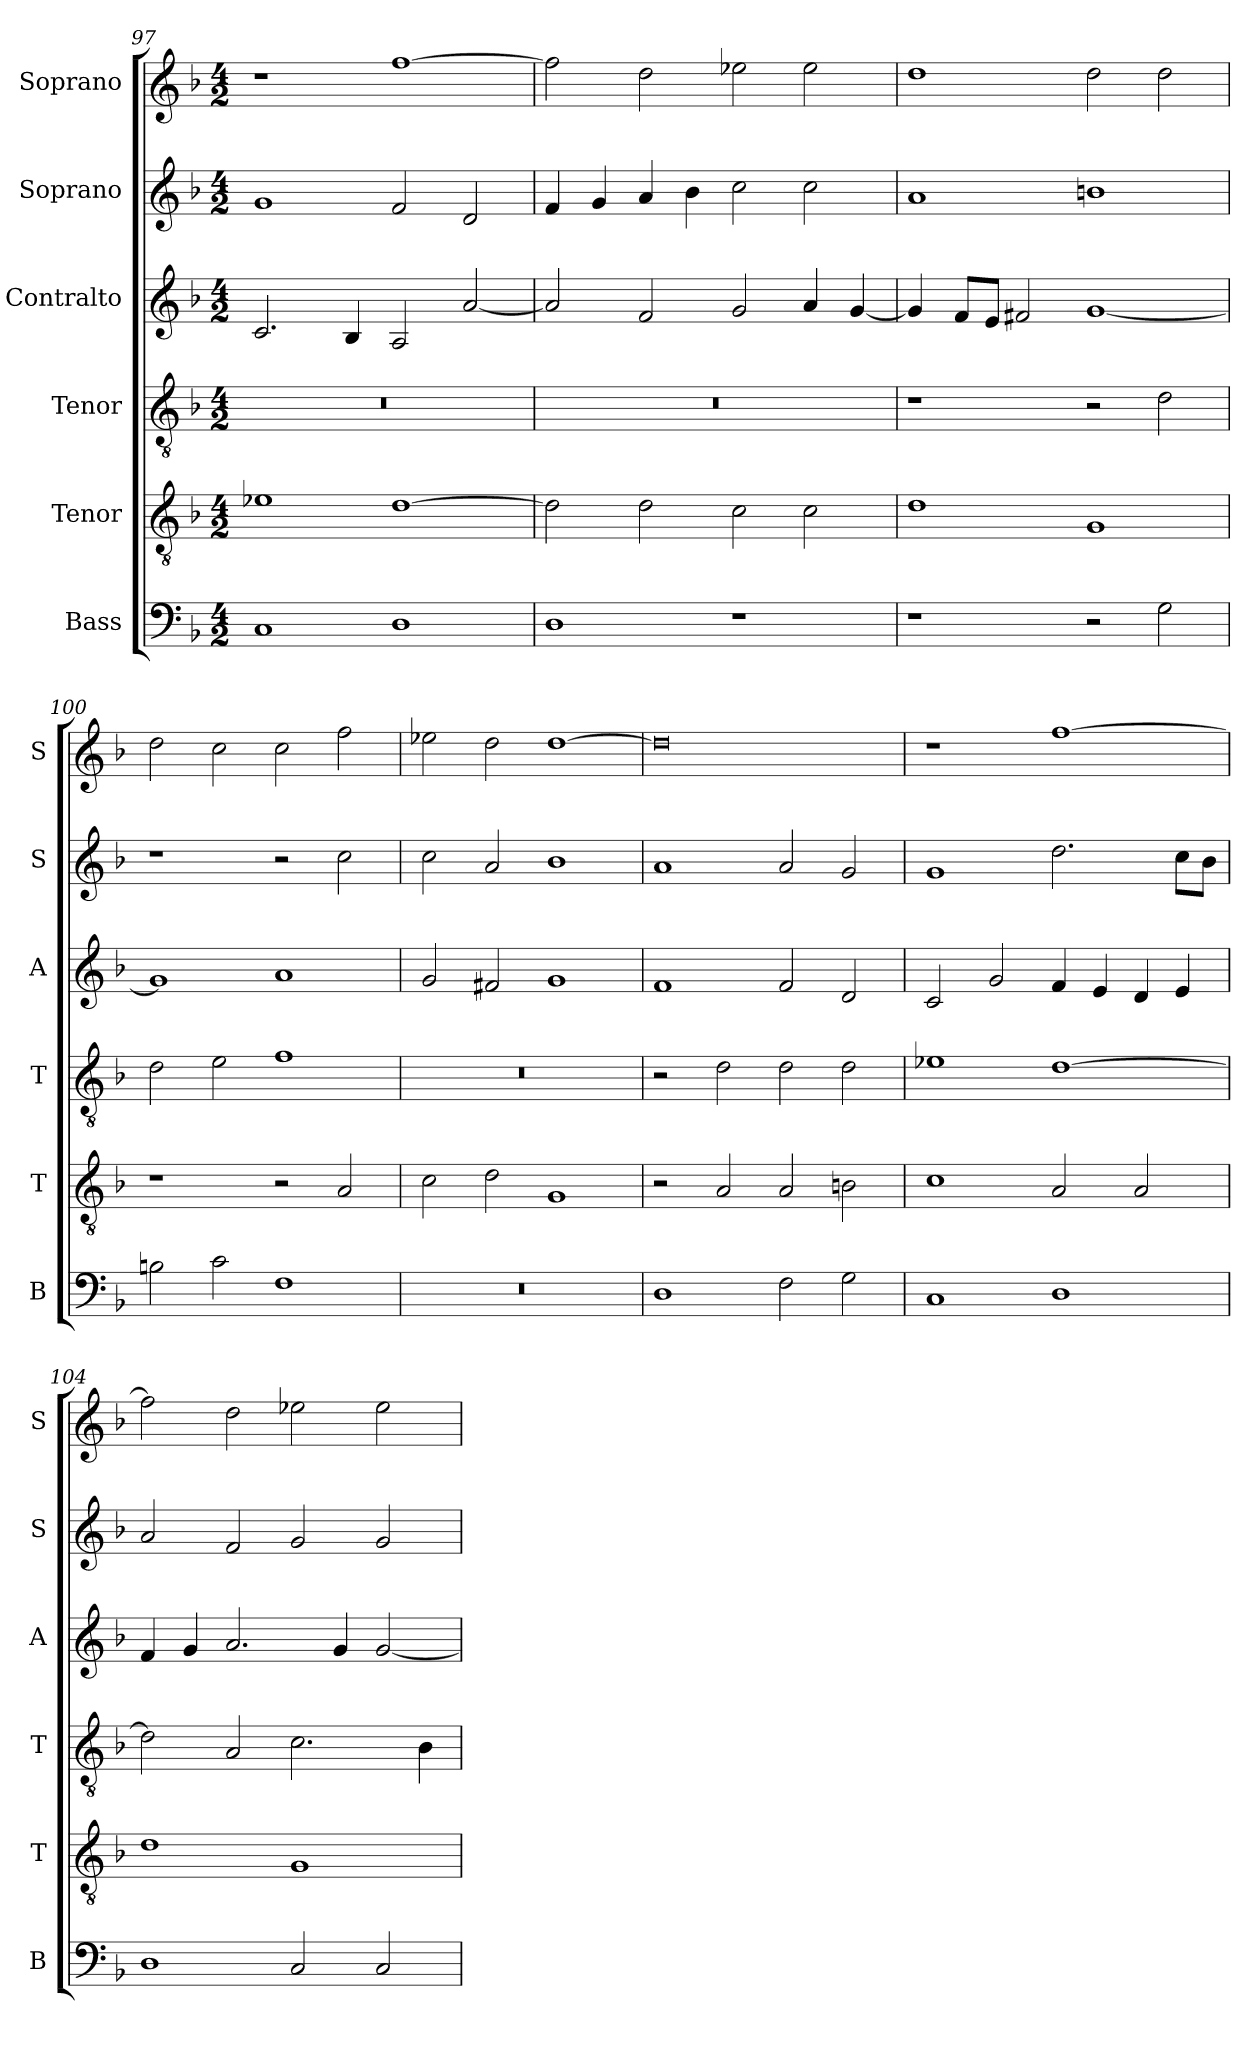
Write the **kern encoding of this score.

**kern	**kern	**kern	**kern	**kern	**kern
*part6	*part5	*part4	*part3	*part2	*part1
*staff6	*staff5	*staff4	*staff3	*staff2	*staff1
*I"Bass	*I"Tenor	*I"Tenor	*I"Contralto	*I"Soprano	*I"Soprano
*I'B	*I'T	*I'T	*I'A	*I'S	*I'S
*clefF4	*clefGv2	*clefGv2	*clefG2	*clefG2	*clefG2
*k[b-]	*k[b-]	*k[b-]	*k[b-]	*k[b-]	*k[b-]
*G:dor	*G:dor	*G:dor	*G:dor	*G:dor	*G:dor
*M4/2	*M4/2	*M4/2	*M4/2	*M4/2	*M4/2
=97	=97	=97	=97	=97	=97
1C	1e-X	0r	2.c	1g	1r
.	.	.	4B-	.	.
1D	[1d	.	2A	2f	[1ff
.	.	.	[2a	2d	.
=98	=98	=98	=98	=98	=98
1D	2d]	0r	2a]	4f	2ff]
.	.	.	.	4g	.
.	2d	.	2f	4a	2dd
.	.	.	.	4b-	.
1r	2c	.	2g	2cc	2ee-X
.	2c	.	4a	2cc	2ee-
.	.	.	[4g	.	.
=99	=99	=99	=99	=99	=99
1r	1d	1r	4g]	1a	1dd
.	.	.	8f/L	.	.
.	.	.	8e/J	.	.
.	.	.	2f#X	.	.
2r	1G	2r	[1g	1bn	2dd
2G	.	2d	.	.	2dd
=100	=100	=100	=100	=100	=100
2Bn	1r	2d	1g]	1r	2dd
2c	.	2e	.	.	2cc
1F	2r	1f	1a	2r	2cc
.	2A	.	.	2cc	2ff
=101	=101	=101	=101	=101	=101
0r	2c	0r	2g	2cc	2ee-X
.	2d	.	2f#X	2a	2dd
.	1G	.	1g	1b-	[1dd
=102	=102	=102	=102	=102	=102
1D	2r	2r	1f	1a	0dd]
.	2A	2d	.	.	.
2F	2A	2d	2f	2a	.
2G	2Bn	2d	2d	2g	.
=103	=103	=103	=103	=103	=103
1C	1c	1e-X	2c	1g	1r
.	.	.	2g	.	.
1D	2A	[1d	4f	2.dd	[1ff
.	.	.	4e	.	.
.	2A	.	4d	.	.
.	.	.	4e	8cc\L	.
.	.	.	.	8b-\J	.
=104	=104	=104	=104	=104	=104
1D	1d	2d]	4f	2a	2ff]
.	.	.	4g	.	.
.	.	2A	2.a	2f	2dd
2C	1G	2.c	.	2g	2ee-X
.	.	.	4g	.	.
2C	.	.	[2g	2g	2ee-
.	.	4B-	.	.	.
=	=	=	=	=	=
*-	*-	*-	*-	*-	*-
